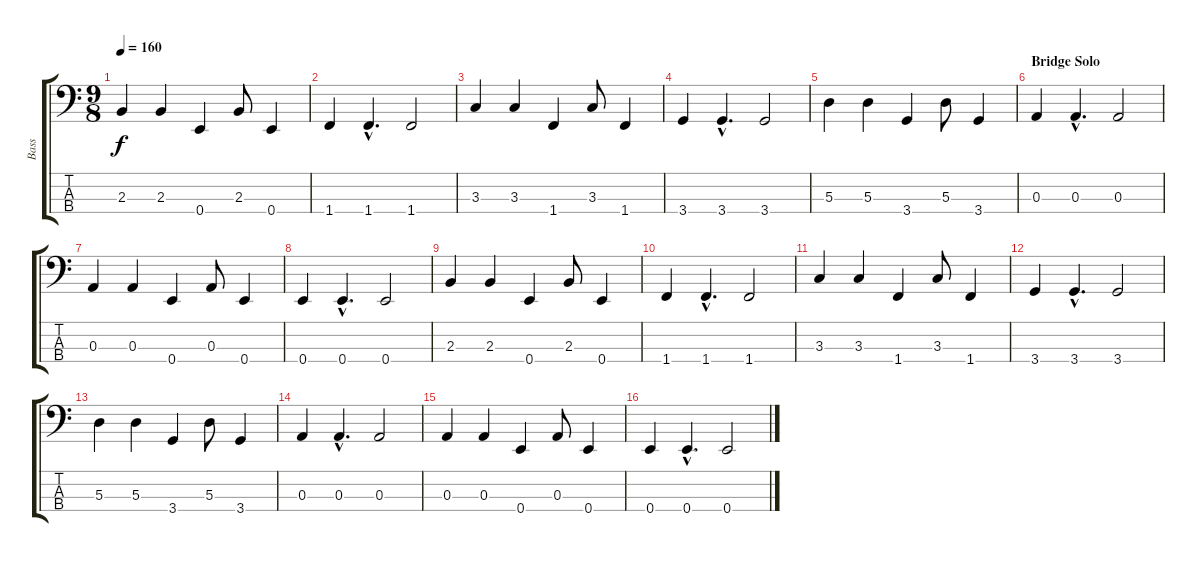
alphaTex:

\track ("Bass" "Bass") {instrument electricbassfinger}
\staff {score tabs}
\tuning (G2 D2 A1 E1) {hide}
\ts (9 8)
\tempo 160
\clef f4
\ks c
2.3.4{dy f} 2.3.4 0.4.4 2.3.8 0.4.4 |
1.4.4 1.4{hac}.4{d} 1.4.2 |
3.3.4 3.3.4 1.4.4 3.3.8 1.4.4 |
3.4.4 3.4{hac}.4{d} 3.4.2 |
5.3.4 5.3.4 3.4.4 5.3.8 3.4.4 |
\section ("" "Bridge Solo")
0.3.4 0.3{hac}.4{d} 0.3.2 |
0.3.4 0.3.4 0.4.4 0.3.8 0.4.4 |
0.4.4 0.4{hac}.4{d} 0.4.2 |
2.3.4 2.3.4 0.4.4 2.3.8 0.4.4 |
1.4.4 1.4{hac}.4{d} 1.4.2 |
3.3.4 3.3.4 1.4.4 3.3.8 1.4.4 |
3.4.4 3.4{hac}.4{d} 3.4.2 |
5.3.4 5.3.4 3.4.4 5.3.8 3.4.4 |
0.3.4 0.3{hac}.4{d} 0.3.2 |
0.3.4 0.3.4 0.4.4 0.3.8 0.4.4 |
0.4.4 0.4{hac}.4{d} 0.4.2
